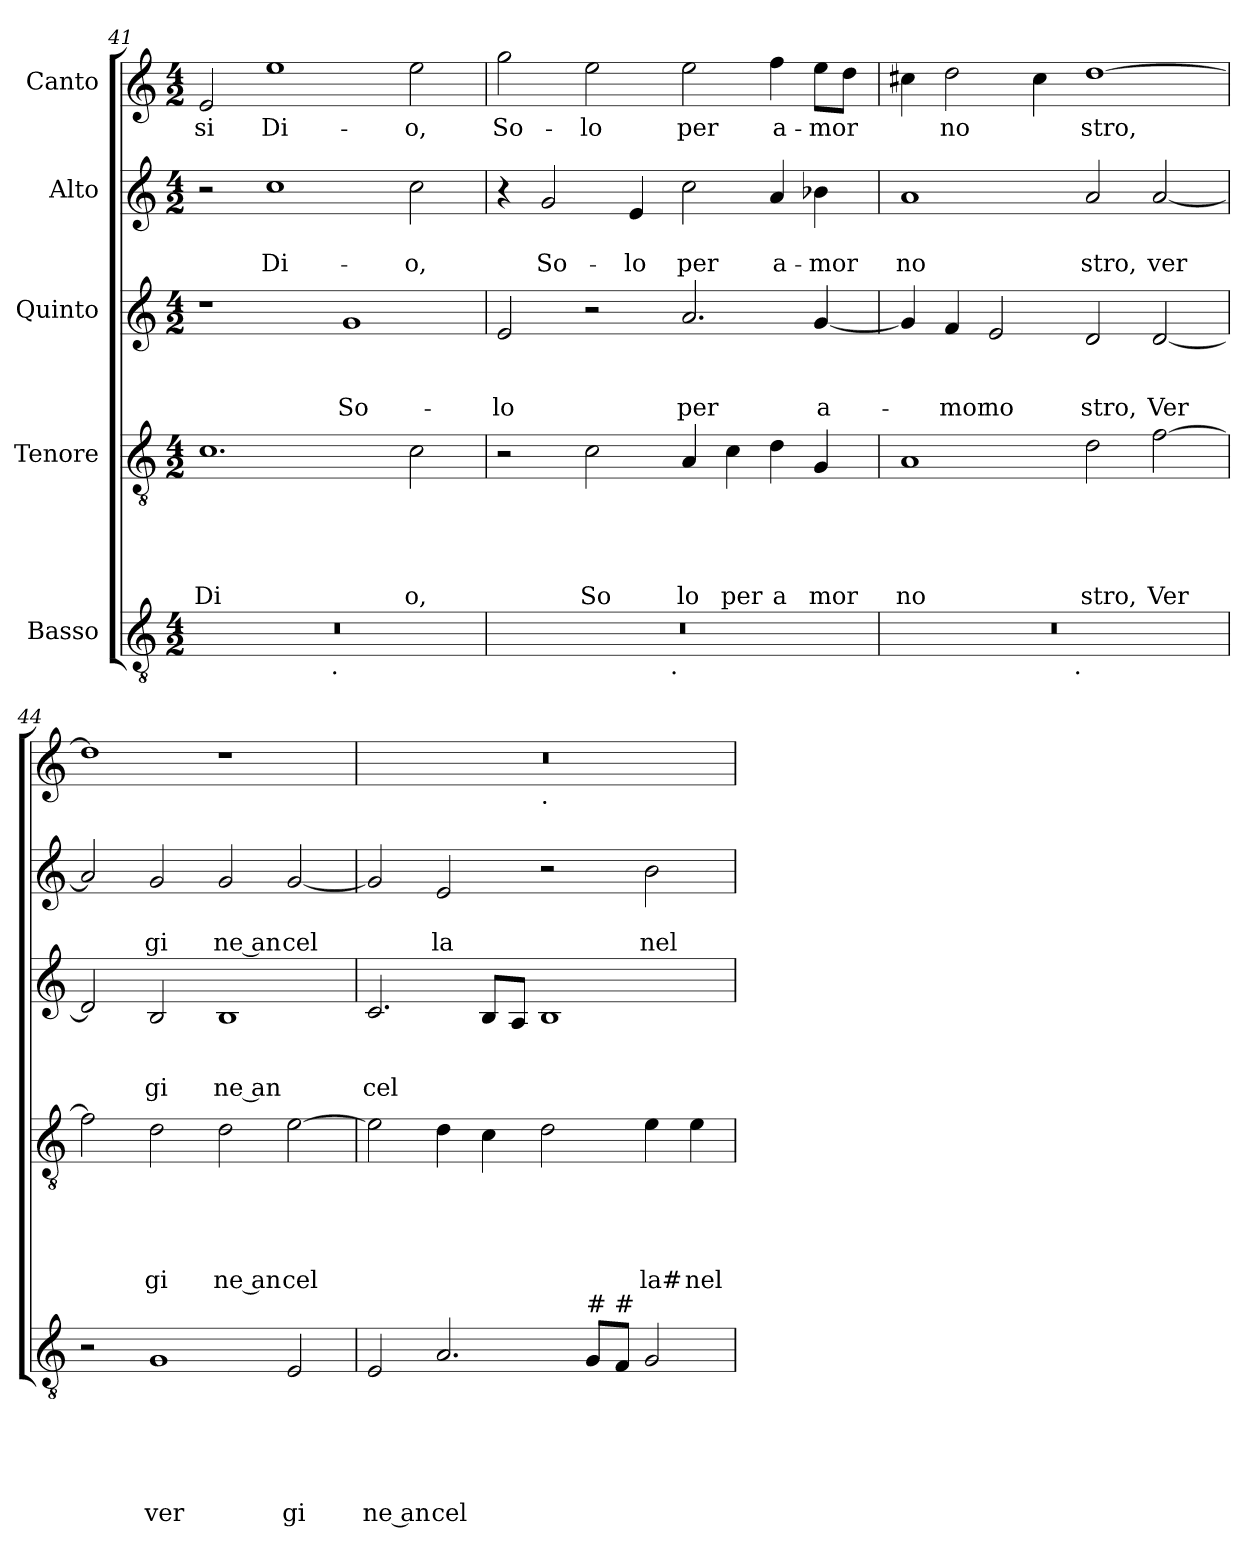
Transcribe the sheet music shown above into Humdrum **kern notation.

**kern	**text	**text	**text	**text	**text	**text	**kern	**text	**text	**text	**text	**text	**kern	**text	**text	**text	**kern	**text	**text	**kern	**text
*part5	*part5	*part5	*part5	*part5	*part5	*part5	*part4	*part4	*part4	*part4	*part4	*part4	*part3	*part3	*part3	*part3	*part2	*part2	*part2	*part1	*part1
*staff5	*staff5	*staff5	*staff5	*staff5	*staff5	*staff5	*staff4	*staff4	*staff4	*staff4	*staff4	*staff4	*staff3	*staff3	*staff3	*staff3	*staff2	*staff2	*staff2	*staff1	*staff1
*I"Basso	*	*	*	*	*	*	*I"Tenore	*	*	*	*	*	*I"Quinto	*	*	*	*I"Alto	*	*	*I"Canto	*
*clefGv2	*	*	*	*	*	*	*clefGv2	*	*	*	*	*	*clefG2	*	*	*	*clefG2	*	*	*clefG2	*
*k[]	*	*	*	*	*	*	*k[]	*	*	*	*	*	*k[]	*	*	*	*k[]	*	*	*k[]	*
*C:	*	*	*	*	*	*	*C:	*	*	*	*	*	*C:	*	*	*	*C:	*	*	*C:	*
*M4/2	*	*	*	*	*	*	*M4/2	*	*	*	*	*	*M4/2	*	*	*	*M4/2	*	*	*M4/2	*
=41	=41	=41	=41	=41	=41	=41	=41	=41	=41	=41	=41	=41	=41	=41	=41	=41	=41	=41	=41	=41	=41
!	!	!	!	!	!	!	!	!	!	!	!	!LO:LY:b	!	!	!	!	!	!	!	!	!LO:LY:b
*^	*	*	*	*	*	*	*	*	*	*	*	*	*	*	*	*	*	*	*	*	*
0r	2ryy	.	.	.	.	.	.	1.c	.	.	.	.	Di	1r	.	.	.	2r	.	.	2e/	-si
!	!	!	!	!	!	!	!	!	!	!	!	!	!	!	!	!	!	!	!	!LO:LY:b	!	!LO:LY:b
.	4...ryy	.	.	.	.	.	.	.	.	.	.	.	.	.	.	.	.	1cc	.	Di-	1ee	Di-
!	!LO:TX:b:t=.	!	!	!	!	!	!	!	!	!	!	!	!	!	!	!	!	!	!	!	!	!
.	1ryy	.	.	.	.	.	.	.	.	.	.	.	.	.	.	.	.	.	.	.	.	.
!	!	!	!	!	!	!	!	!	!	!	!	!	!	!	!	!	!LO:LY:b	!	!	!	!	!
.	.	.	.	.	.	.	.	.	.	.	.	.	.	1g	.	.	So-	.	.	.	.	.
!	!	!	!	!	!	!	!	!	!	!	!	!	!LO:LY:b	!	!	!	!	!	!	!LO:LY:b	!	!LO:LY:b
.	.	.	.	.	.	.	.	2c\	.	.	.	.	o,	.	.	.	.	2cc\	.	-o,	2ee\	-o,
.	32ryy	.	.	.	.	.	.	.	.	.	.	.	.	.	.	.	.	.	.	.	.	.
=42	=42	=42	=42	=42	=42	=42	=42	=42	=42	=42	=42	=42	=42	=42	=42	=42	=42	=42	=42	=42	=42	=42
!	!	!	!	!	!	!	!	!	!	!	!	!	!	!	!	!	!LO:LY:b	!	!	!	!	!LO:LY:b
0r	2ryy	.	.	.	.	.	.	2r	.	.	.	.	.	2e/	.	.	-lo	4r	.	.	2gg\	So-
!	!	!	!	!	!	!	!	!	!	!	!	!	!	!	!	!	!	!	!	!LO:LY:b	!	!
.	.	.	.	.	.	.	.	.	.	.	.	.	.	.	.	.	.	2g/	.	So-	.	.
!	!	!	!	!	!	!	!	!	!	!	!	!	!LO:LY:b	!	!	!	!	!	!	!	!	!LO:LY:b
.	4...ryy	.	.	.	.	.	.	2c\	.	.	.	.	So	2r	.	.	.	.	.	.	2ee\	-lo
!	!	!	!	!	!	!	!	!	!	!	!	!	!	!	!	!	!	!	!	!LO:LY:b	!	!
.	.	.	.	.	.	.	.	.	.	.	.	.	.	.	.	.	.	4e/	.	-lo	.	.
!	!LO:TX:b:t=.	!	!	!	!	!	!	!	!	!	!	!	!	!	!	!	!	!	!	!	!	!
.	1ryy	.	.	.	.	.	.	.	.	.	.	.	.	.	.	.	.	.	.	.	.	.
!	!	!	!	!	!	!	!	!	!	!	!	!	!LO:LY:b	!	!	!	!LO:LY:b	!	!	!LO:LY:b	!	!LO:LY:b
.	.	.	.	.	.	.	.	4A/	.	.	.	.	lo	2.a/	.	.	per	2cc\	.	per	2ee\	per
!	!	!	!	!	!	!	!	!	!	!	!	!	!LO:LY:b	!	!	!	!	!	!	!	!	!
.	.	.	.	.	.	.	.	4c\	.	.	.	.	per	.	.	.	.	.	.	.	.	.
!	!	!	!	!	!	!	!	!	!	!	!	!	!LO:LY:b	!	!	!	!	!	!	!LO:LY:b	!	!LO:LY:b
.	.	.	.	.	.	.	.	4d\	.	.	.	.	a	.	.	.	.	4a/	.	a-	4ff\	a-
!	!	!	!	!	!	!	!	!	!	!	!	!	!LO:LY:b	!	!	!	!LO:LY:b	!	!	!LO:LY:b	!	!LO:LY:b
.	.	.	.	.	.	.	.	4G/	.	.	.	.	mor	[<4g/	.	.	a-	4b-X\	.	-mor	8ee\L	-mor
.	.	.	.	.	.	.	.	.	.	.	.	.	.	.	.	.	.	.	.	.	8dd>\J	.
.	32ryy	.	.	.	.	.	.	.	.	.	.	.	.	.	.	.	.	.	.	.	.	.
!!LO:LB:g=z
=43	=43	=43	=43	=43	=43	=43	=43	=43	=43	=43	=43	=43	=43	=43	=43	=43	=43	=43	=43	=43	=43	=43
!	!	!	!	!	!	!	!	!	!	!	!	!	!LO:LY:b	!	!	!	!	!	!	!LO:LY:b	!	!
0r	2ryy	.	.	.	.	.	.	1A	.	.	.	.	no	4g/]	.	.	.	1a	.	no	4cc#X\	.
!	!	!	!	!	!	!	!	!	!	!	!	!	!	!	!	!	!LO:LY:b	!	!	!	!	!LO:LY:b
.	.	.	.	.	.	.	.	.	.	.	.	.	.	4f/	.	.	-mor	.	.	.	2dd\	no
!	!	!	!	!	!	!	!	!	!	!	!	!	!	!	!	!	!LO:LY:b	!	!	!	!	!
.	4...ryy	.	.	.	.	.	.	.	.	.	.	.	.	2e/	.	.	no	.	.	.	.	.
.	.	.	.	.	.	.	.	.	.	.	.	.	.	.	.	.	.	.	.	.	4cc#\	.
!	!LO:TX:b:t=.	!	!	!	!	!	!	!	!	!	!	!	!	!	!	!	!	!	!	!	!	!
.	1ryy	.	.	.	.	.	.	.	.	.	.	.	.	.	.	.	.	.	.	.	.	.
!	!	!	!	!	!	!	!	!	!	!	!	!	!LO:LY:b	!	!	!	!LO:LY:b	!	!	!LO:LY:b	!	!LO:LY:b
.	.	.	.	.	.	.	.	2d\	.	.	.	.	stro,	2d/	.	.	stro,	2a/	.	stro,	[>1dd	stro,
!	!	!	!	!	!	!	!	!	!	!	!	!	!LO:LY:b	!	!	!	!LO:LY:b	!	!	!LO:LY:b	!	!
.	.	.	.	.	.	.	.	[>2f\	.	.	.	.	Ver	[<2d/	.	.	Ver	[<2a/	.	ver	.	.
.	32ryy	.	.	.	.	.	.	.	.	.	.	.	.	.	.	.	.	.	.	.	.	.
*v	*v	*	*	*	*	*	*	*	*	*	*	*	*	*	*	*	*	*	*	*	*	*
=44	=44	=44	=44	=44	=44	=44	=44	=44	=44	=44	=44	=44	=44	=44	=44	=44	=44	=44	=44	=44	=44
2r	.	.	.	.	.	.	2f\]	.	.	.	.	.	2d/]	.	.	.	2a/]	.	.	1dd]	.
!	!	!	!	!	!	!LO:LY:b	!	!	!	!	!	!LO:LY:b	!	!	!	!LO:LY:b	!	!	!LO:LY:b	!	!
1G	.	.	.	.	.	ver	2d\	.	.	.	.	gi	2B/	.	.	gi	2g/	.	gi	.	.
!	!	!	!	!	!	!	!	!	!	!	!	!LO:LY:b:rj	!	!	!	!LO:LY:b:rj	!	!	!LO:LY:b:rj	!	!
.	.	.	.	.	.	.	2d\	.	.	.	.	ne an	1B	.	.	ne an	2g/	.	ne an	1r	.
!	!	!	!	!	!	!LO:LY:b	!	!	!	!	!	!LO:LY:b	!	!	!	!	!	!	!LO:LY:b	!	!
2E/	.	.	.	.	.	gi	[>2e\	.	.	.	.	cel	.	.	.	.	[<2g/	.	cel	.	.
=45	=45	=45	=45	=45	=45	=45	=45	=45	=45	=45	=45	=45	=45	=45	=45	=45	=45	=45	=45	=45	=45
!	!	!	!	!	!	!LO:LY:b:rj	!	!	!	!	!	!	!	!	!	!LO:LY:b	!	!	!	!	!
*	*	*	*	*	*	*	*	*	*	*	*	*	*	*	*	*	*	*	*	*^	*
2E/	.	.	.	.	.	ne an	2e\]	.	.	.	.	.	2.c/	.	.	cel	2g/]	.	.	0r	1ryy	.
!	!	!	!	!	!	!LO:LY:b	!	!	!	!	!	!	!	!	!	!	!	!	!LO:LY:b	!	!	!
2.A/	.	.	.	.	.	cel	4d\	.	.	.	.	.	.	.	.	.	2e/	.	la	.	.	.
.	.	.	.	.	.	.	4c\	.	.	.	.	.	8B/L	.	.	.	.	.	.	.	.	.
.	.	.	.	.	.	.	.	.	.	.	.	.	8A/J	.	.	.	.	.	.	.	.	.
!	!	!	!	!	!	!	!	!	!	!	!	!	!	!	!	!	!	!	!	!	!LO:TX:b:t=.	!
.	.	.	.	.	.	.	2d\	.	.	.	.	.	1B	.	.	.	2r	.	.	.	1ryy	.
!LO:TX:a:t=# #	!	!	!	!	!	!	!	!	!	!	!	!	!	!	!	!	!	!	!	!	!	!
8G/L	.	.	.	.	.	.	.	.	.	.	.	.	.	.	.	.	.	.	.	.	.	.
8F/J	.	.	.	.	.	.	.	.	.	.	.	.	.	.	.	.	.	.	.	.	.	.
!	!	!	!	!	!	!	!	!	!	!	!	!LO:LY:b	!	!	!	!	!	!	!LO:LY:b	!	!	!
2G/	.	.	.	.	.	.	4e\	.	.	.	.	la#	.	.	.	.	2b\	.	nel	.	.	.
!	!	!	!	!	!	!	!	!	!	!	!	!LO:LY:b	!	!	!	!	!	!	!	!	!	!
.	.	.	.	.	.	.	4e\	.	.	.	.	nel	.	.	.	.	.	.	.	.	.	.
*	*	*	*	*	*	*	*	*	*	*	*	*	*	*	*	*	*	*	*	*v	*v	*
=	=	=	=	=	=	=	=	=	=	=	=	=	=	=	=	=	=	=	=	=	=
*-	*-	*-	*-	*-	*-	*-	*-	*-	*-	*-	*-	*-	*-	*-	*-	*-	*-	*-	*-	*-	*-
